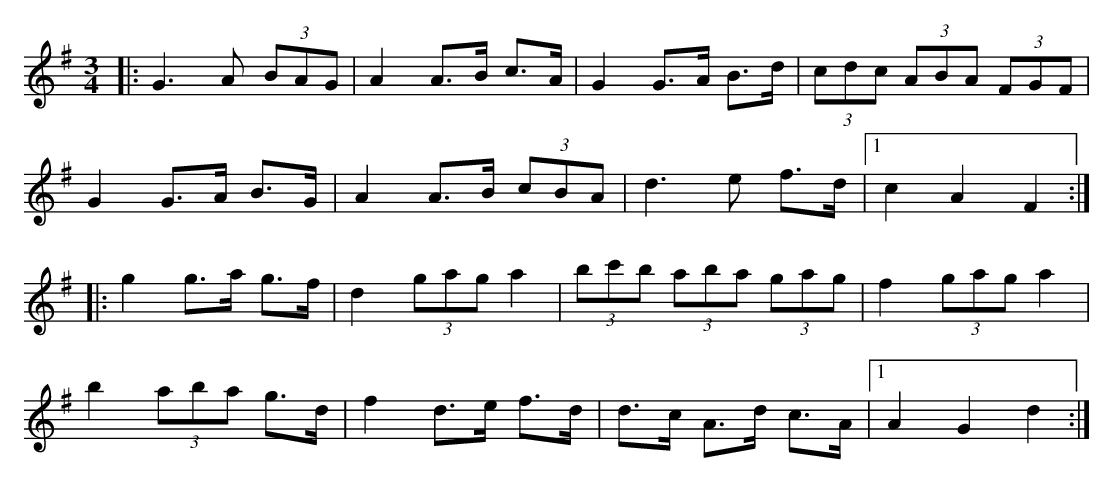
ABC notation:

X:1
M:3/4
K:G
|:G3 A (3BAG|A2 A>B c>A|G2 G>A B>d|(3cdc (3ABA (3FGF|
G2 G>A B>G|A2 A>B (3cBA|d3 e f>d|1 c2 A2 F2:|
|:g2 g>a g>f|d2 (3gag a2|(3bc'b (3aba (3gag|f2 (3gag a2|
b2 (3aba g>d|f2 d>e f>d|d>c A>d c>A|1 A2 G2 d2:|
